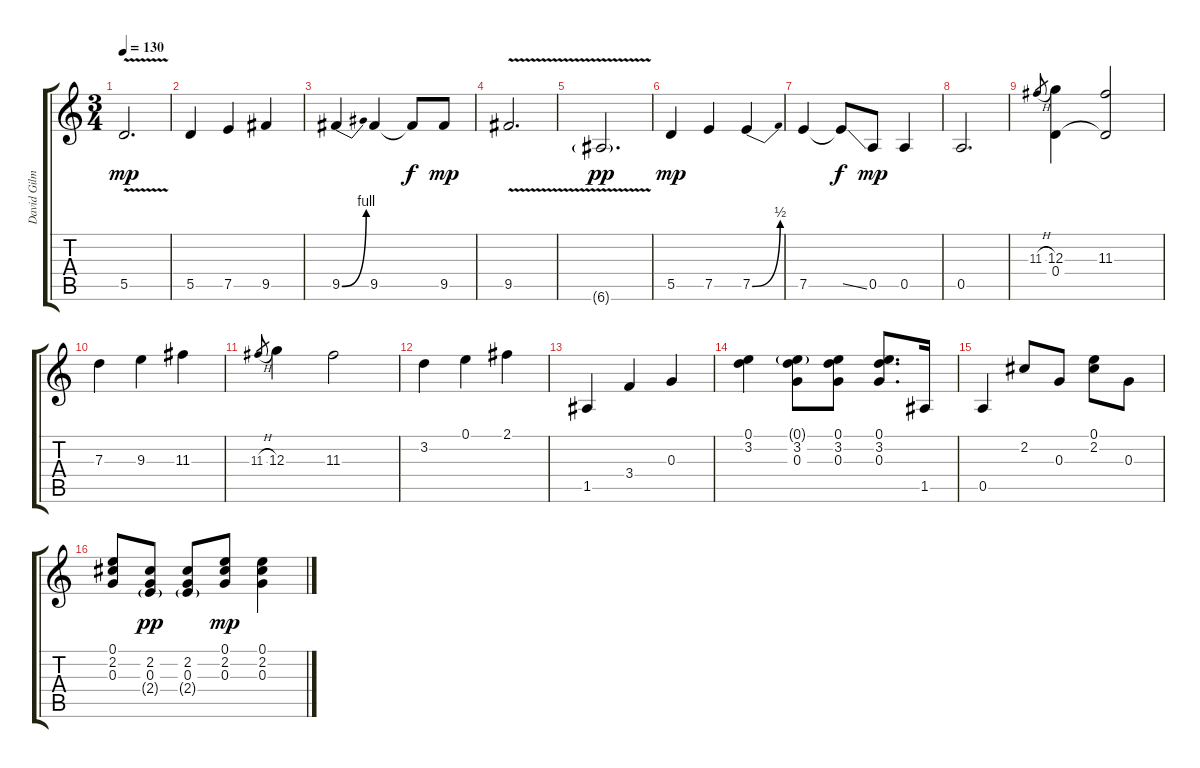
\track ("David Gilmour" "David Gilm") {instrument electricguitarclean}
\staff {score tabs}
\tuning (E4 B3 G3 D3 A2 E2) {hide}
\ts (3 4)
\tempo 130
\clef g2
\ks c
5.5{v}.2{d dy mp} |
5.5.4 7.5.4 9.5.4 |
9.5{be (bend 0 0 60 4)}.4 9.5.4 9.5{t}.8{dy f} 9.5.8{dy mp} |
9.5{v}.2{d} |
6.6{v g}.2{d dy pp} |
5.5.4{dy mp} 7.5.4 7.5{be (bend 0 0 60 2)}.4 |
7.5.4 7.5{ss t}.8{dy f} 0.5.8{dy mp} 0.5.4 |
0.5.2{d} |
11.3{h}.8{gr} (12.3 0.4).4 (11.3 0.4{t}).2 |
7.3.4 9.3.4 11.3.4 |
11.3{h}.8{gr} 12.3.4 11.3.2 |
3.2.4 0.1.4 2.1.4 |
1.5.4 3.4.4 0.3.4 |
(0.1 3.2).4 (0.1{g} 3.2 0.3).8 (0.1 3.2 0.3).8 (0.1 3.2 0.3).8{d} 1.5.16 |
0.5.4 2.2.8 0.3.8 (0.1 2.2).8 0.3.8 |
(0.1 2.2 0.3).8 (2.2 0.3 2.4{g}).8{dy pp} (2.2 0.3 2.4{g}).8 (0.1 2.2 0.3).8{dy mp} (0.1 2.2 0.3).4
